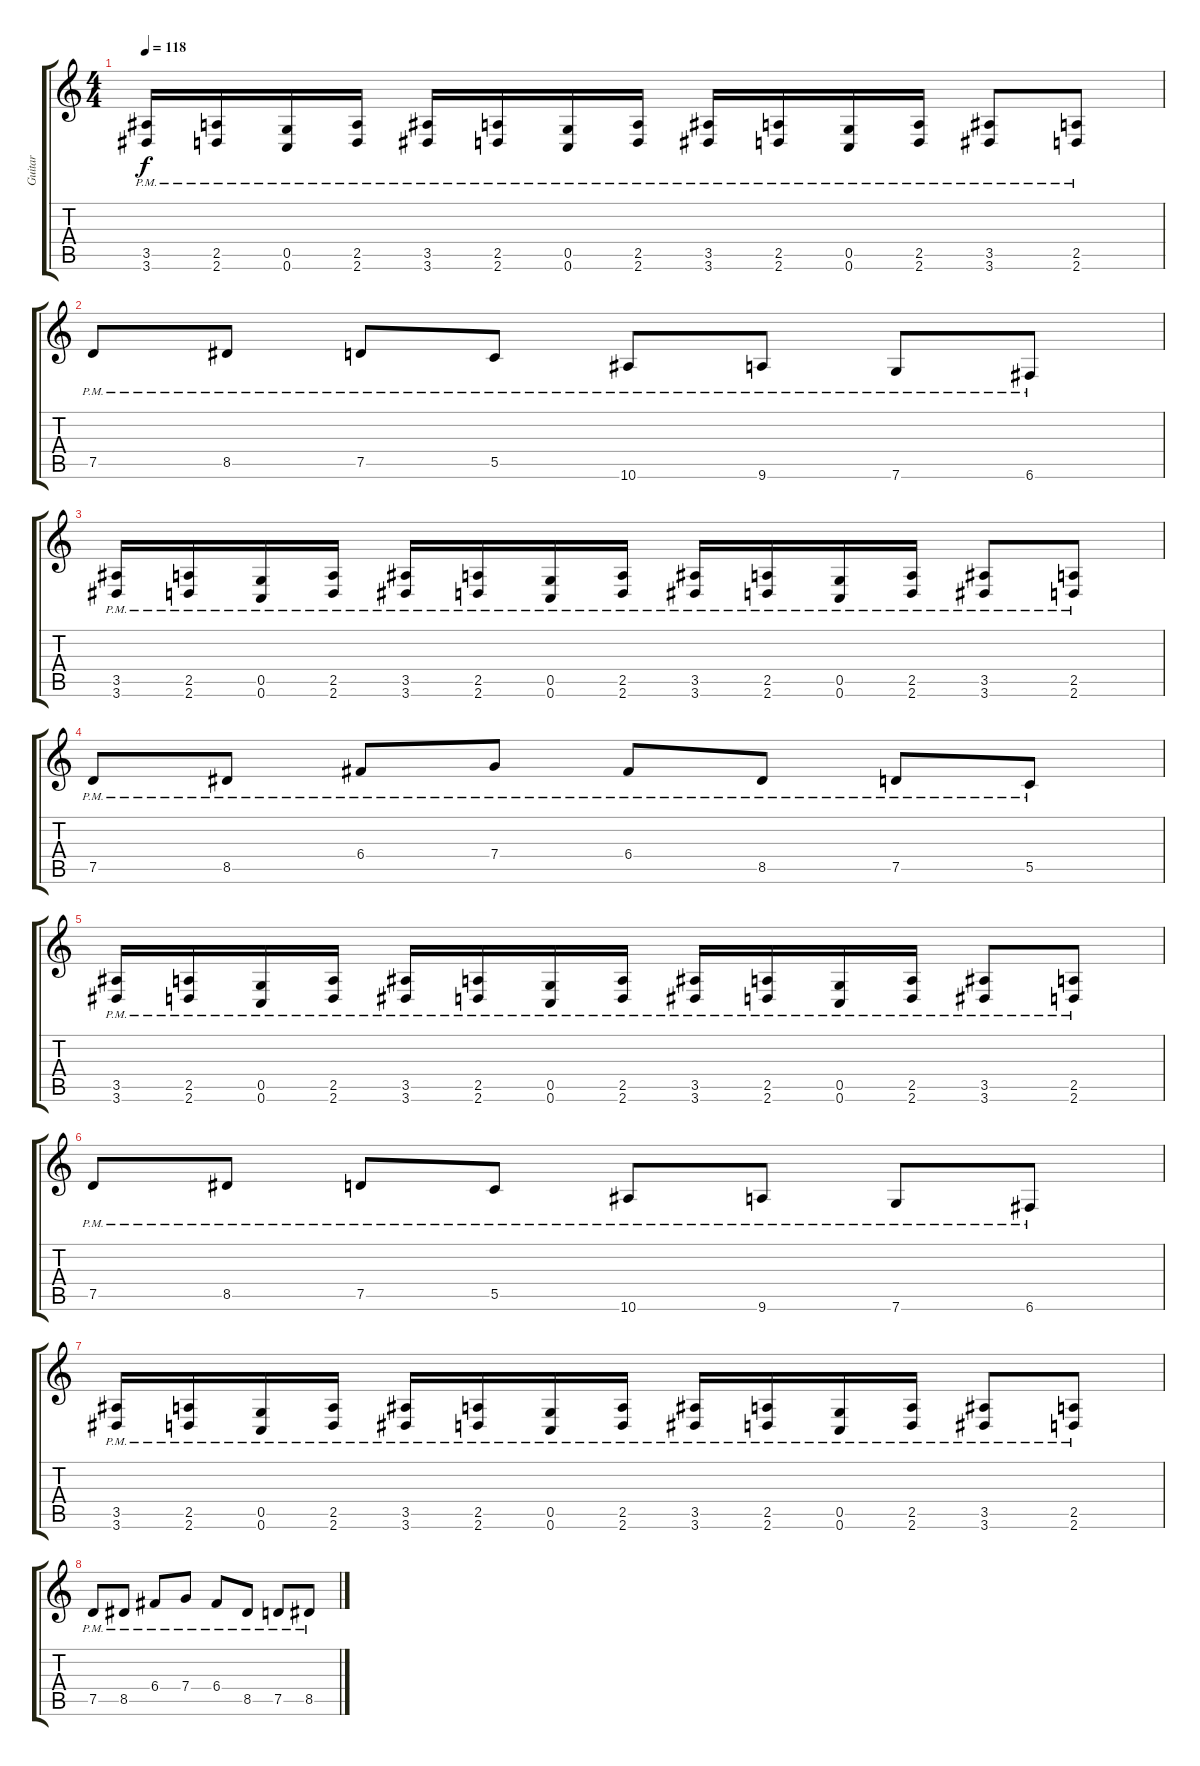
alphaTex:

\track ("Guitar" "Guitar") {instrument distortionguitar}
\staff {score tabs}
\tuning (D4 A3 F3 C3 G2 C2) {hide}
\ts (4 4)
\tempo 118
\clef g2
\ks c
(3.5{pm} 3.6{pm}).16{dy f} (2.5{pm} 2.6{pm}).16 (0.5{pm} 0.6{pm}).16 (2.5{pm} 2.6{pm}).16 (3.5{pm} 3.6{pm}).16 (2.5{pm} 2.6{pm}).16 (0.5{pm} 0.6{pm}).16 (2.5{pm} 2.6{pm}).16 (3.5{pm} 3.6{pm}).16 (2.5{pm} 2.6{pm}).16 (0.5{pm} 0.6{pm}).16 (2.5{pm} 2.6{pm}).16 (3.5{pm} 3.6{pm}).8 (2.5{pm} 2.6{pm}).8 |
7.5{pm}.8 8.5{pm}.8 7.5{pm}.8 5.5{pm}.8 10.6{pm}.8 9.6{pm}.8 7.6{pm}.8 6.6{pm}.8 |
(3.5{pm} 3.6{pm}).16 (2.5{pm} 2.6{pm}).16 (0.5{pm} 0.6{pm}).16 (2.5{pm} 2.6{pm}).16 (3.5{pm} 3.6{pm}).16 (2.5{pm} 2.6{pm}).16 (0.5{pm} 0.6{pm}).16 (2.5{pm} 2.6{pm}).16 (3.5{pm} 3.6{pm}).16 (2.5{pm} 2.6{pm}).16 (0.5{pm} 0.6{pm}).16 (2.5{pm} 2.6{pm}).16 (3.5{pm} 3.6{pm}).8 (2.5{pm} 2.6{pm}).8 |
7.5{pm}.8 8.5{pm}.8 6.4{pm}.8 7.4{pm}.8 6.4{pm}.8 8.5{pm}.8 7.5{pm}.8 5.5{pm}.8 |
(3.5{pm} 3.6{pm}).16 (2.5{pm} 2.6{pm}).16 (0.5{pm} 0.6{pm}).16 (2.5{pm} 2.6{pm}).16 (3.5{pm} 3.6{pm}).16 (2.5{pm} 2.6{pm}).16 (0.5{pm} 0.6{pm}).16 (2.5{pm} 2.6{pm}).16 (3.5{pm} 3.6{pm}).16 (2.5{pm} 2.6{pm}).16 (0.5{pm} 0.6{pm}).16 (2.5{pm} 2.6{pm}).16 (3.5{pm} 3.6{pm}).8 (2.5{pm} 2.6{pm}).8 |
7.5{pm}.8 8.5{pm}.8 7.5{pm}.8 5.5{pm}.8 10.6{pm}.8 9.6{pm}.8 7.6{pm}.8 6.6{pm}.8 |
(3.5{pm} 3.6{pm}).16 (2.5{pm} 2.6{pm}).16 (0.5{pm} 0.6{pm}).16 (2.5{pm} 2.6{pm}).16 (3.5{pm} 3.6{pm}).16 (2.5{pm} 2.6{pm}).16 (0.5{pm} 0.6{pm}).16 (2.5{pm} 2.6{pm}).16 (3.5{pm} 3.6{pm}).16 (2.5{pm} 2.6{pm}).16 (0.5{pm} 0.6{pm}).16 (2.5{pm} 2.6{pm}).16 (3.5{pm} 3.6{pm}).8 (2.5{pm} 2.6{pm}).8 |
7.5{pm}.8 8.5{pm}.8 6.4{pm}.8 7.4{pm}.8 6.4{pm}.8 8.5{pm}.8 7.5{pm}.8 8.5{pm}.8
